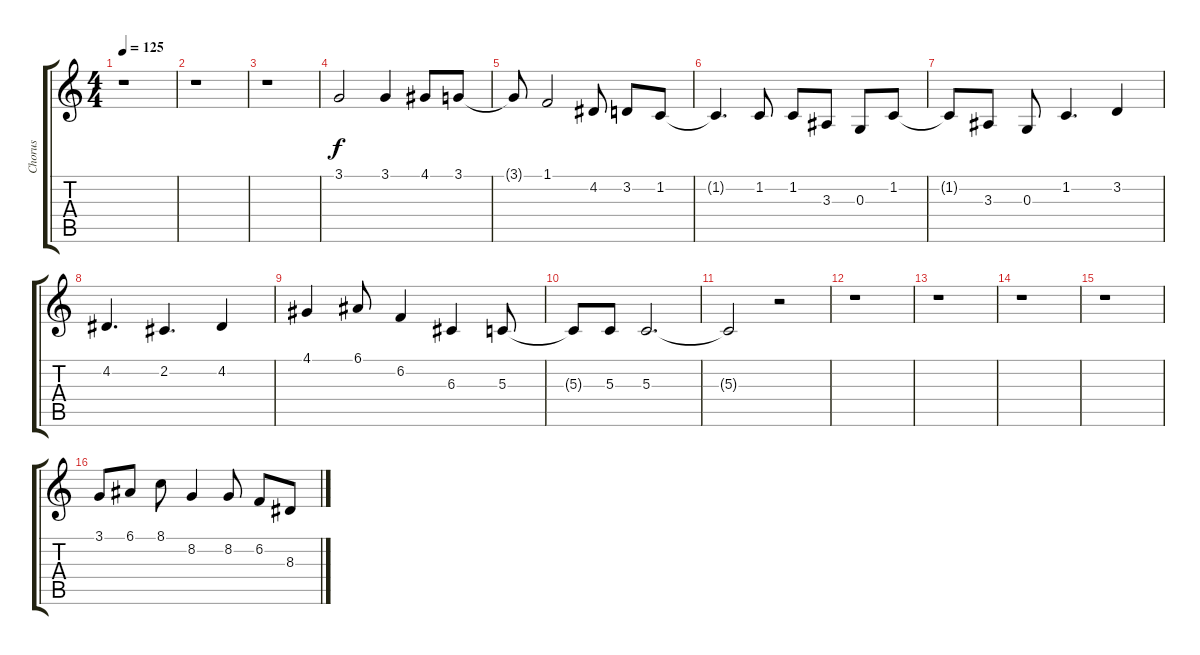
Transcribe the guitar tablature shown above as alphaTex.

\track ("Chorus" "Chorus") {instrument vibraphone}
\staff {score tabs}
\tuning (E4 B3 G3 D3 A2 E2) {hide}
\ts (4 4)
\tempo 125
\clef g2
\ks c
r.1{dy f} |
r.1 |
r.1 |
3.1.2 3.1.4 4.1.8 3.1.8 |
3.1{t}.8 1.1.2 4.2.8 3.2.8 1.2.8 |
1.2{t}.4{d} 1.2.8 1.2.8 3.3.8 0.3.8 1.2.8 |
1.2{t}.8 3.3.8 0.3.8 1.2.4{d} 3.2.4 |
4.2.4{d} 2.2.4{d} 4.2.4 |
4.1.4 6.1.8 6.2.4 6.3.4 5.3.8 |
5.3{t}.8 5.3.8 5.3.2{d} |
5.3{t}.2 r.2 |
r.1 |
r.1 |
r.1 |
r.1 |
3.1.8 6.1.8 8.1.8 8.2.4 8.2.8 6.2.8 8.3.8
